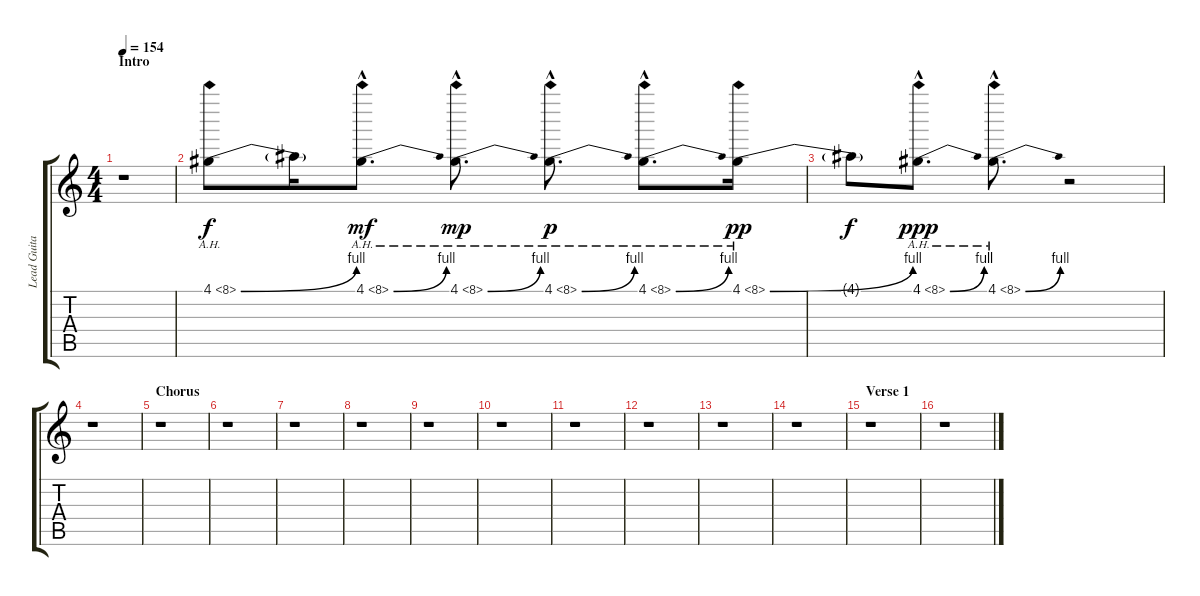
\track ("Lead Guitar Harmony" "Lead Guita") {instrument distortionguitar}
\staff {score tabs}
\tuning (E4 B3 G3 D3 A2 E2) {hide}
\ts (4 4)
\section ("" "Intro")
\tempo 154
\clef g2
\ks c
r.1{dy f instrument distortionguitar} |
4.1{be (bend 0 0 60 4) ah 4}.8{instrument overdrivenguitar} 4.1{t}.16 4.1{be (bend 0 0 60 4) ah 4 hac}.8{d dy mf} 4.1{be (bend 0 0 60 4) ah 4 hac}.8{d dy mp} 4.1{be (bend 0 0 60 4) ah 4 hac}.8{d dy p} 4.1{be (bend 0 0 60 4) ah 4 hac}.8{d} 4.1{be (bend 0 0 60 4) ah 4}.16{dy pp} |
4.1{t}.8{dy f} 4.1{be (bend 0 0 60 4) ah 4 hac}.8{d dy ppp} 4.1{be (bend 0 0 60 4) ah 4 hac}.8{d} r.2 |
r.1{instrument distortionguitar} |
\section ("" "Chorus")
r.1 |
r.1 |
r.1 |
r.1 |
r.1 |
r.1 |
r.1 |
r.1 |
r.1 |
r.1 |
\section ("" "Verse 1")
r.1 |
r.1
